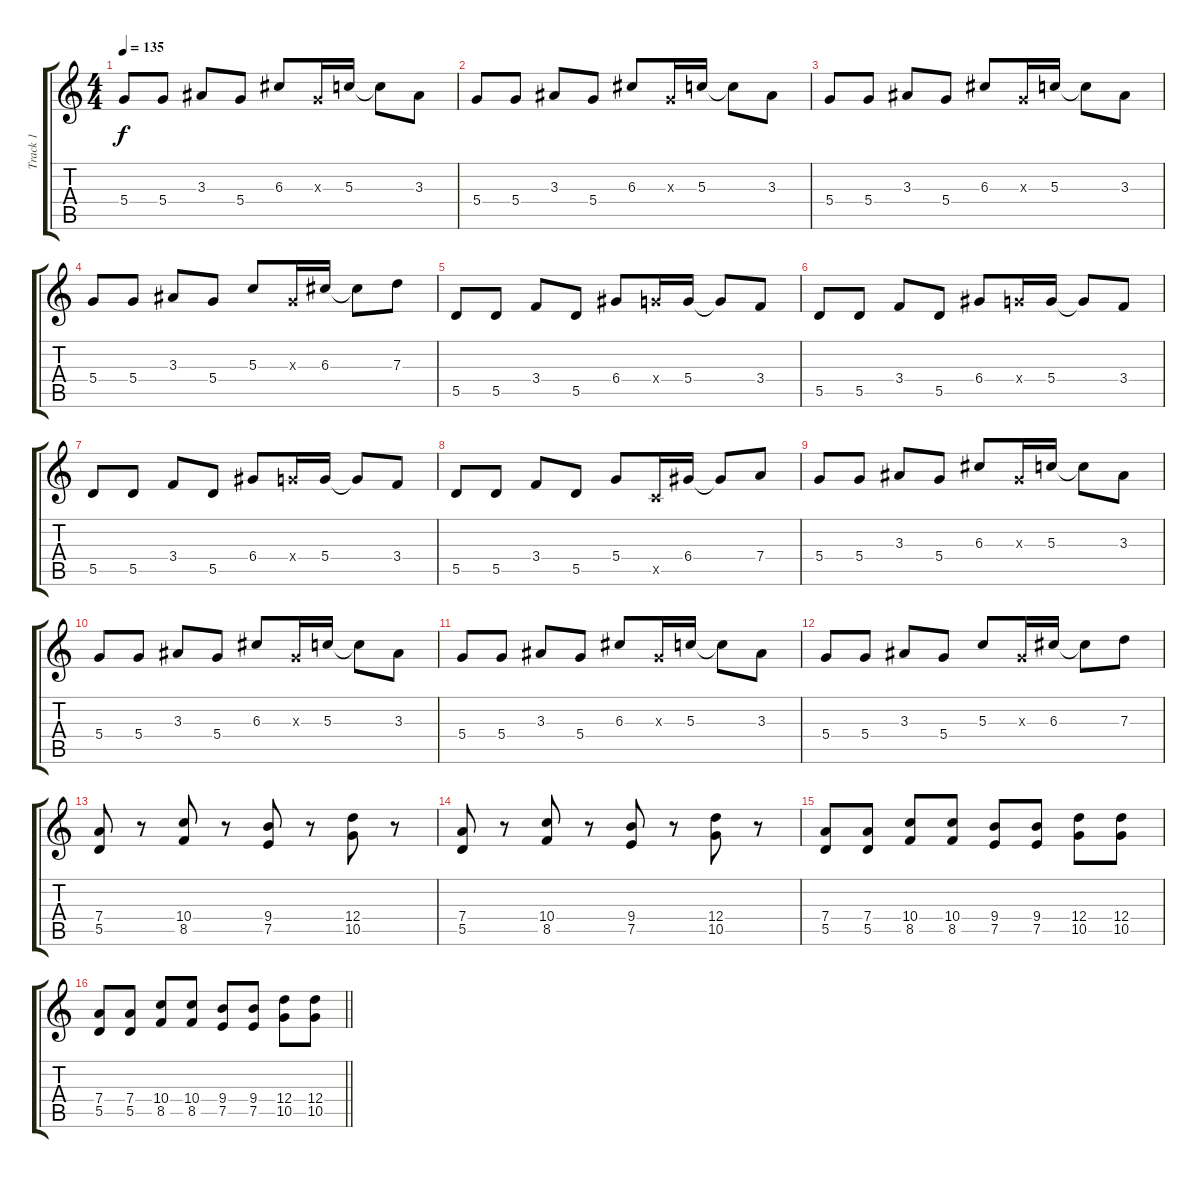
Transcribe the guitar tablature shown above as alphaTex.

\track ("Track 1" "Track 1") {instrument distortionguitar}
\staff {score tabs}
\tuning (E4 B3 G3 D3 A2 E2) {hide}
\ts (4 4)
\tempo 135
\clef g2
\ks c
5.4.8{dy f} 5.4.8 3.3.8 5.4.8 6.3.8 0.3{x}.16 5.3.16 5.3{t}.8 3.3.8 |
5.4.8 5.4.8 3.3.8 5.4.8 6.3.8 0.3{x}.16 5.3.16 5.3{t}.8 3.3.8 |
5.4.8 5.4.8 3.3.8 5.4.8 6.3.8 0.3{x}.16 5.3.16 5.3{t}.8 3.3.8 |
5.4.8 5.4.8 3.3.8 5.4.8 5.3.8 0.3{x}.16 6.3.16 6.3{t}.8 7.3.8 |
5.5.8 5.5.8 3.4.8 5.5.8 6.4.8 5.4{x}.16 5.4.16 5.4{t}.8 3.4.8 |
5.5.8 5.5.8 3.4.8 5.5.8 6.4.8 5.4{x}.16 5.4.16 5.4{t}.8 3.4.8 |
5.5.8 5.5.8 3.4.8 5.5.8 6.4.8 5.4{x}.16 5.4.16 5.4{t}.8 3.4.8 |
5.5.8 5.5.8 3.4.8 5.5.8 5.4.8 3.5{x}.16 6.4.16 6.4{t}.8 7.4.8 |
5.4.8 5.4.8 3.3.8 5.4.8 6.3.8 0.3{x}.16 5.3.16 5.3{t}.8 3.3.8 |
5.4.8 5.4.8 3.3.8 5.4.8 6.3.8 0.3{x}.16 5.3.16 5.3{t}.8 3.3.8 |
5.4.8 5.4.8 3.3.8 5.4.8 6.3.8 0.3{x}.16 5.3.16 5.3{t}.8 3.3.8 |
5.4.8 5.4.8 3.3.8 5.4.8 5.3.8 0.3{x}.16 6.3.16 6.3{t}.8 7.3.8 |
(7.4 5.5).8 r.8 (10.4 8.5).8 r.8 (9.4 7.5).8 r.8 (12.4 10.5).8 r.8 |
(7.4 5.5).8 r.8 (10.4 8.5).8 r.8 (9.4 7.5).8 r.8 (12.4 10.5).8 r.8 |
(7.4 5.5).8 (7.4 5.5).8 (10.4 8.5).8 (10.4 8.5).8 (9.4 7.5).8 (9.4 7.5).8 (12.4 10.5).8 (12.4 10.5).8 |
\barLineRight lightlight
(7.4 5.5).8 (7.4 5.5).8 (10.4 8.5).8 (10.4 8.5).8 (9.4 7.5).8 (9.4 7.5).8 (12.4 10.5).8 (12.4 10.5).8
